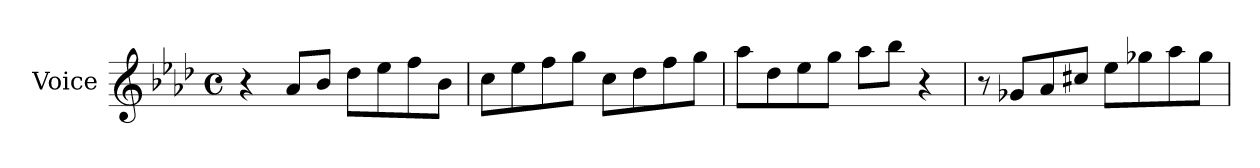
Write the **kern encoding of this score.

**kern
*part1
*staff1
*I"Voice
*I'Voice
*clefG2
*k[b-e-a-d-]
*M4/4
*met(c)
=1
4r
8a-/L
8b-/J
8dd-\L
8ee-\
8ff\
8b-\J
=2
8cc\L
8ee-\
8ff\
8gg\J
8cc\L
8dd-\
8ff\
8gg\J
=3
8aa-\L
8dd-\
8ee-\
8gg\J
8aa-\L
8bb-\J
4r
=4
8r
8g-X/L
8a-/
8cc#X/J
8ee-\L
8gg-X\
8aa-\
8gg-\J
=
*-
